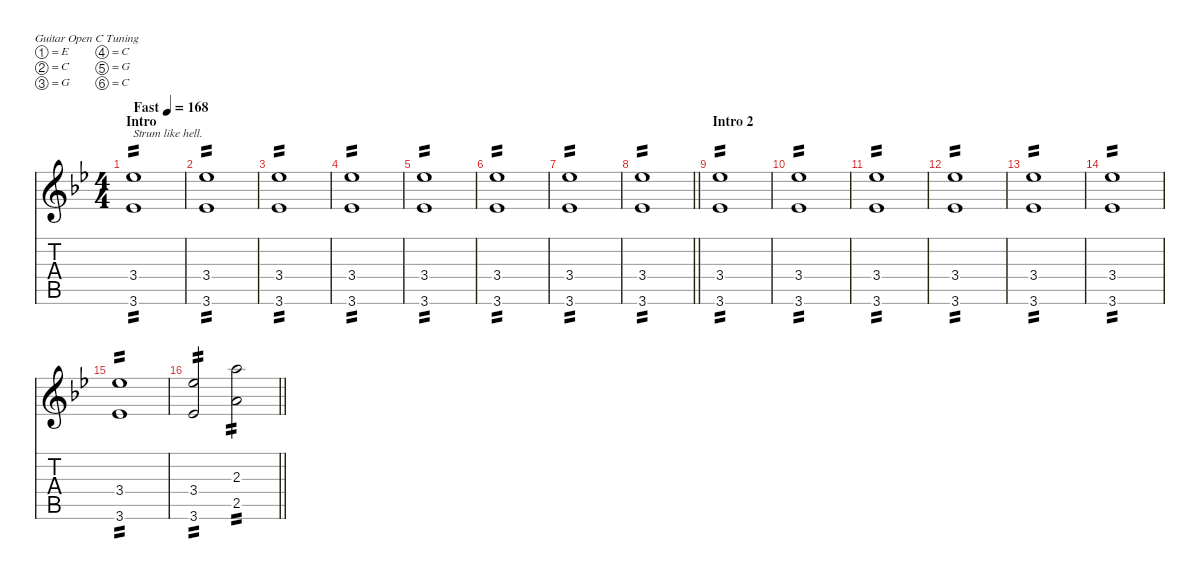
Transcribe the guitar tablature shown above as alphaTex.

\defaultSystemsLayout 4
\hideDynamics
\bracketExtendMode nobrackets
\singleTrackTrackNamePolicy hidden
\multiTrackTrackNamePolicy hidden
\firstSystemTrackNameMode fullname
\firstSystemTrackNameOrientation horizontal
\otherSystemsTrackNameOrientation horizontal
\track ("Guitar 1" "dist.guit.") {instrument distortionguitar}
\staff {score tabs}
\tuning (E4 C4 G3 C3 G2 C2)
\ts (4 4)
\beaming (8 2 2 2 2)
\section ("" "Intro")
\tempo (168 "Fast")
\clef g2
\ks bb
(3.4{acc b} 3.6{acc b}).1{ot 8vb txt "Strum like hell." tp 2 dy f instrument distortionguitar beam Up} |
(3.4{acc b} 3.6{acc b}).1{ot 8vb tp 2 beam Up} |
(3.4{acc b} 3.6{acc b}).1{ot 8vb tp 2 beam Up} |
(3.4{acc b} 3.6{acc b}).1{ot 8vb tp 2 beam Up} |
(3.4{acc b} 3.6{acc b}).1{ot 8vb tp 2 beam Up} |
(3.4{acc b} 3.6{acc b}).1{ot 8vb tp 2 beam Up} |
(3.4{acc b} 3.6{acc b}).1{ot 8vb tp 2 beam Up} |
\barLineRight lightlight
(3.4{acc b} 3.6{acc b}).1{ot 8vb tp 2 beam Up} |
\section ("" "Intro 2")
(3.4{acc b} 3.6{acc b}).1{ot 8vb tp 2 beam Up} |
(3.4{acc b} 3.6{acc b}).1{ot 8vb tp 2 beam Up} |
(3.4{acc b} 3.6{acc b}).1{ot 8vb tp 2 beam Up} |
(3.4{acc b} 3.6{acc b}).1{ot 8vb tp 2 beam Up} |
(3.4{acc b} 3.6{acc b}).1{ot 8vb tp 2 beam Up} |
(3.4{acc b} 3.6{acc b}).1{ot 8vb tp 2 beam Up} |
(3.4{acc b} 3.6{acc b}).1{ot 8vb tp 2 beam Up} |
\barLineRight lightlight
(3.4{acc b} 3.6{acc b}).2{ot 8vb tp 2 beam Up} (2.3{acc forcenatural} 2.5{acc forcenatural}).2{ot 8vb tp 2 beam Down}
